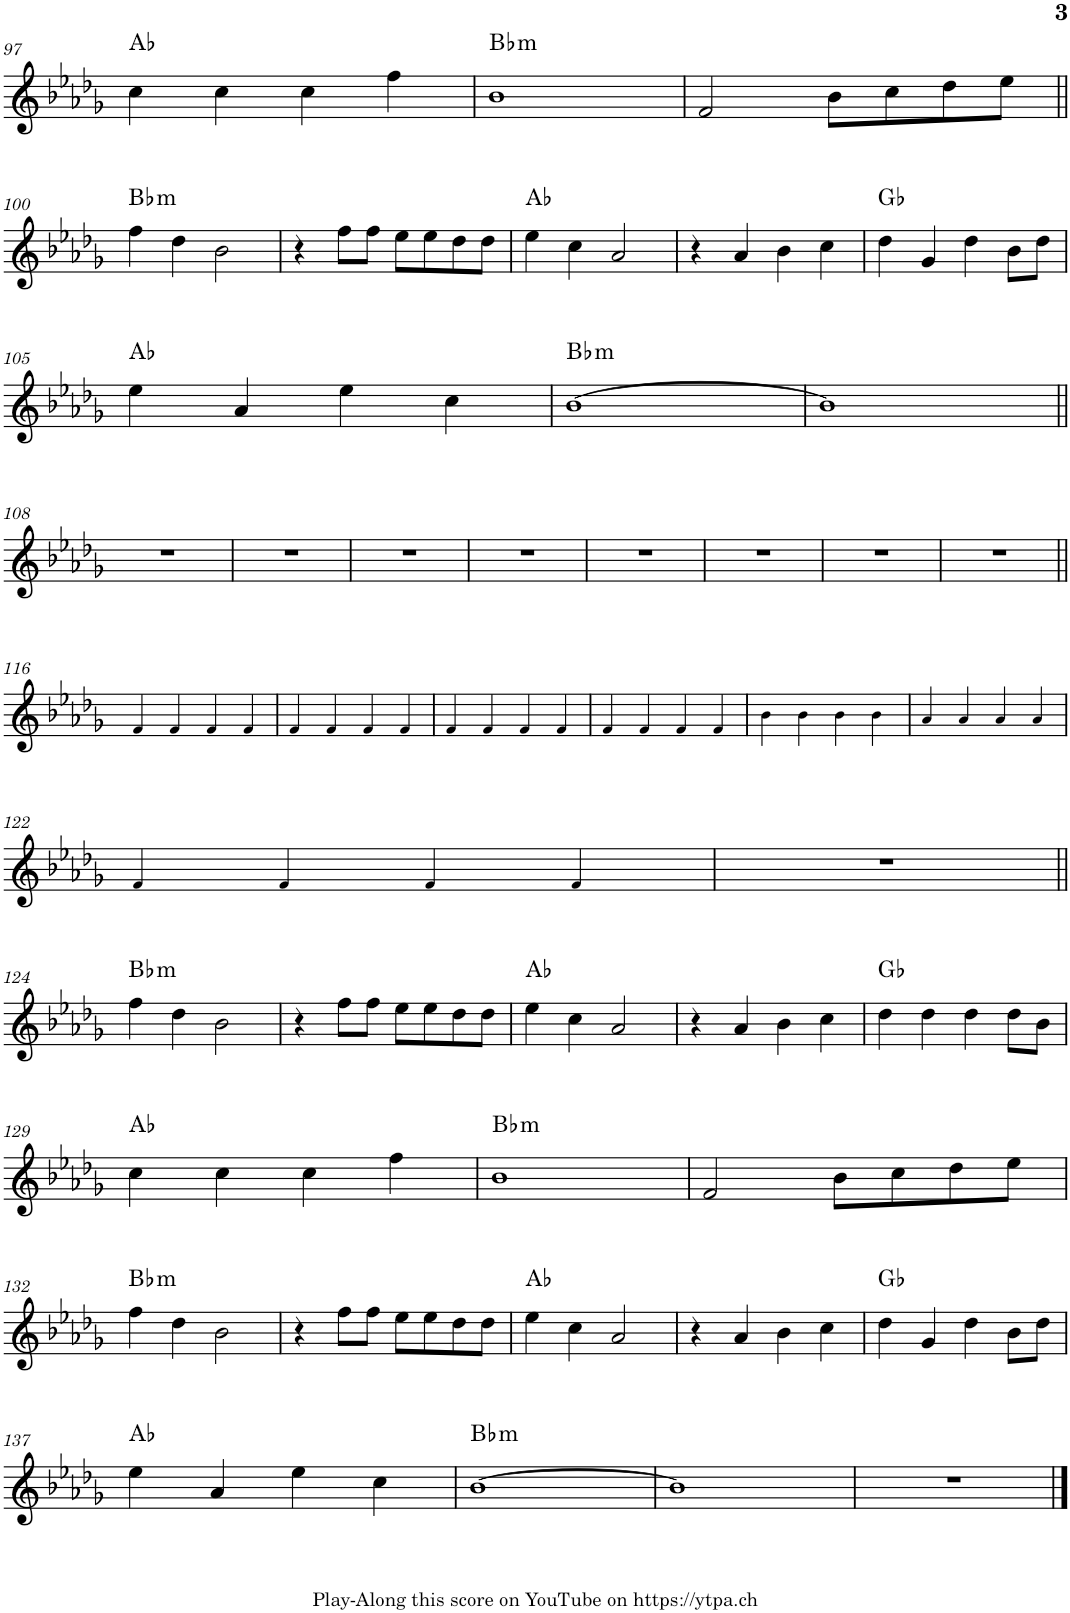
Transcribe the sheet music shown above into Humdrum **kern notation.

**kern	**harte
*part1	*part1
*staff1	*
*I"Piano	*
*I'Pno.	*
!!LO:PB:g=z
*clefG2	*
*k[b-e-a-d-g-]	*
*M4/4	*
=97	=97
4cc\	Ab:maj
4cc\	.
4cc\	.
4ff\	.
=98	=98
!	!LO:H:kt=m
1b-	Bb:min
=99	=99
2f/	.
8b-\L	.
8cc\	.
8dd-\	.
8ee-\J	.
!!LO:LB:g=z
=100||	=100||
!	!LO:H:kt=m
4ff\	Bb:min
4dd-\	.
2b-\	.
=101	=101
4r	.
8ff\L	.
8ff\J	.
8ee-\L	.
8ee-\	.
8dd-\	.
8dd-\J	.
=102	=102
4ee-\	Ab:maj
4cc\	.
2a-/	.
=103	=103
4r	.
4a-/	.
4b-\	.
4cc\	.
=104	=104
4dd-\	Gb:maj
4g-/	.
4dd-\	.
8b-\L	.
8dd-\J	.
!!LO:LB:g=z
=105	=105
4ee-\	Ab:maj
4a-/	.
4ee-\	.
4cc\	.
=106	=106
!	!LO:H:kt=m
[1b-	Bb:min
=107	=107
1b-]	.
!!LO:LB:g=z
=108||	=108||
1r	.
=109	=109
1r	.
=110	=110
1r	.
=111	=111
1r	.
=112	=112
1r	.
=113	=113
1r	.
=114	=114
1r	.
=115	=115
1r	.
!!LO:LB:g=z
=116||	=116||
4f!/	.
4f!/	.
4f!/	.
4f!/	.
=117	=117
4f!/	.
4f!/	.
4f!/	.
4f!/	.
=118	=118
4f!/	.
4f!/	.
4f!/	.
4f!/	.
=119	=119
4f!/	.
4f!/	.
4f!/	.
4f!/	.
=120	=120
4b-!\	.
4b-!\	.
4b-!\	.
4b-!\	.
=121	=121
4a-!/	.
4a-!/	.
4a-!/	.
4a-!/	.
!!LO:LB:g=z
=122	=122
4f!/	.
4f!/	.
4f!/	.
4f!/	.
=123	=123
1r	.
!!LO:LB:g=z
=124||	=124||
!	!LO:H:kt=m
4ff\	Bb:min
4dd-\	.
2b-\	.
=125	=125
4r	.
8ff\L	.
8ff\J	.
8ee-\L	.
8ee-\	.
8dd-\	.
8dd-\J	.
=126	=126
4ee-\	Ab:maj
4cc\	.
2a-/	.
=127	=127
4r	.
4a-/	.
4b-\	.
4cc\	.
=128	=128
4dd-\	Gb:maj
4dd-\	.
4dd-\	.
8dd-\L	.
8b-\J	.
!!LO:LB:g=z
=129	=129
4cc\	Ab:maj
4cc\	.
4cc\	.
4ff\	.
=130	=130
!	!LO:H:kt=m
1b-	Bb:min
=131	=131
2f/	.
8b-\L	.
8cc\	.
8dd-\	.
8ee-\J	.
!!LO:LB:g=z
=132	=132
!	!LO:H:kt=m
4ff\	Bb:min
4dd-\	.
2b-\	.
=133	=133
4r	.
8ff\L	.
8ff\J	.
8ee-\L	.
8ee-\	.
8dd-\	.
8dd-\J	.
=134	=134
4ee-\	Ab:maj
4cc\	.
2a-/	.
=135	=135
4r	.
4a-/	.
4b-\	.
4cc\	.
=136	=136
4dd-\	Gb:maj
4g-/	.
4dd-\	.
8b-\L	.
8dd-\J	.
!!LO:LB:g=z
=137	=137
4ee-\	Ab:maj
4a-/	.
4ee-\	.
4cc\	.
=138	=138
!	!LO:H:kt=m
[1b-	Bb:min
=139	=139
1b-]	.
=140	=140
1r	.
==	==
*-	*-
